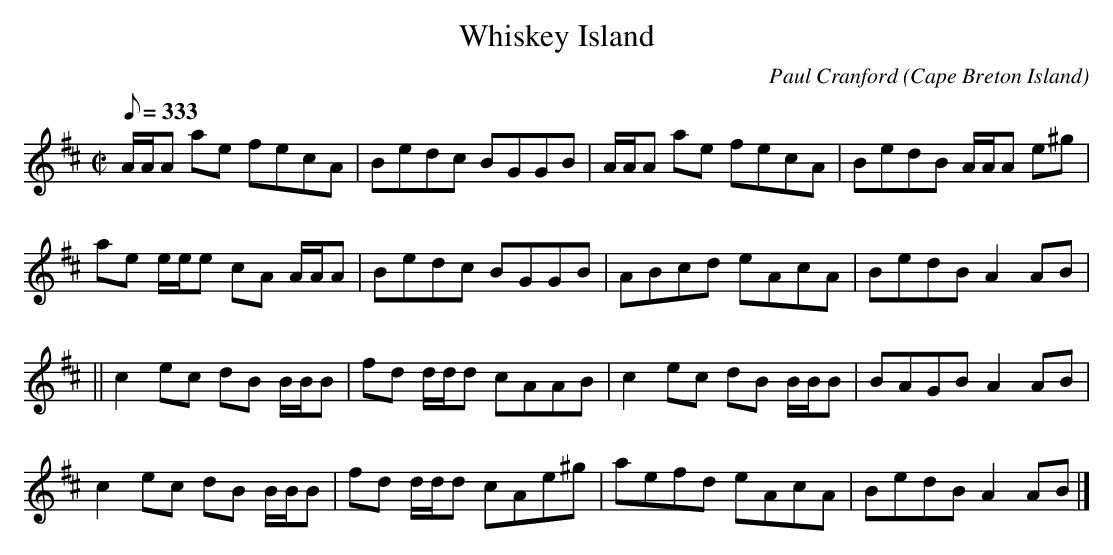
X:1
T:Whiskey Island
C:Paul Cranford
O:Cape Breton Island
L:1/8
Q:333
M:C|
K:Amix
A/A/A ae fecA|Bedc BGGB|A/A/A ae fecA|BedB A/A/A e^g|
ae e/e/e cA A/A/A|Bedc BGGB|ABcd eAcA|BedB A2 AB|
||c2 ec dB B/B/B|fd d/d/d cAAB|c2 ec dB B/B/B|BAGB A2 AB|
c2 ec dB B/B/B|fd d/d/d cAe^g|aefd eAcA|BedB A2 AB|]
